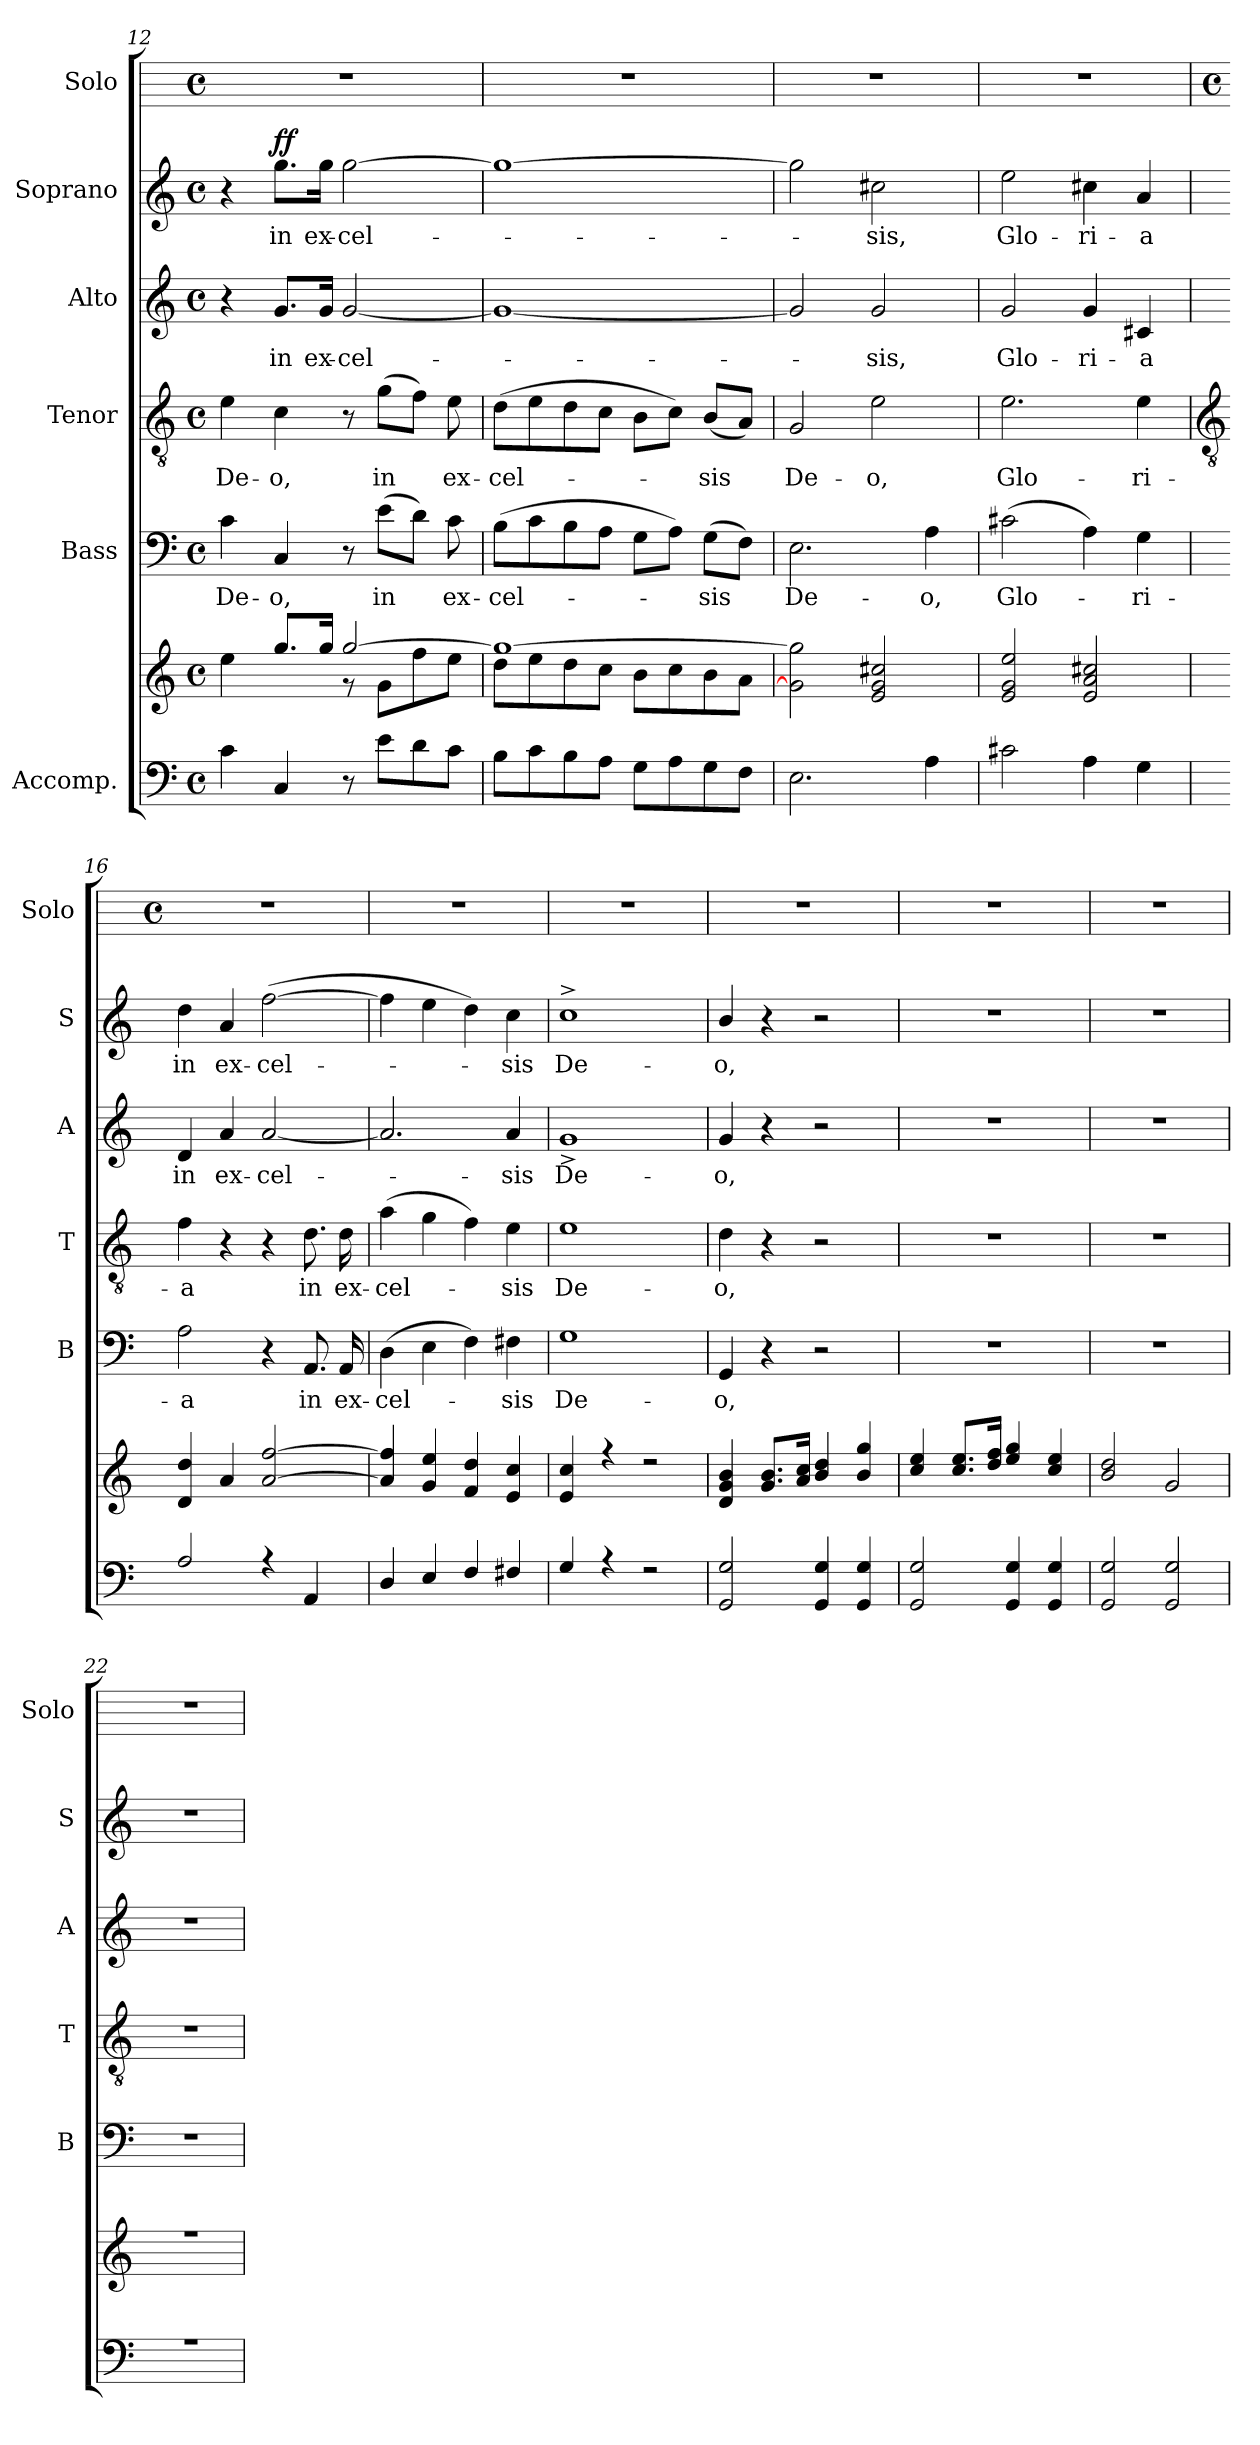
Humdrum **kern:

**kern	**kern	**kern	**text	**kern	**text	**kern	**text	**kern	**text	**dynam	**kern
*part6	*part6	*part5	*part5	*part4	*part4	*part3	*part3	*part2	*part2	*part2	*part1
*staff7	*staff6	*staff5	*staff5	*staff4	*staff4	*staff3	*staff3	*staff2	*staff2	*staff2	*staff1
*I"Accomp.	*	*I"Bass	*	*I"Tenor	*	*I"Alto	*	*I"Soprano	*	*	*I"Solo
*	*	*I'B	*	*I'T	*	*I'A	*	*I'S	*	*	*I'Solo
*clefF4	*clefG2	*clefF4	*	*clefGv2	*	*clefG2	*	*clefG2	*	*	*
*k[]	*k[]	*k[]	*	*k[]	*	*k[]	*	*k[]	*	*	*
*C:	*C:	*C:	*	*C:	*	*C:	*	*C:	*	*	*
*M4/4	*M4/4	*M4/4	*	*M4/4	*	*M4/4	*	*M4/4	*	*	*M4/4
*met(c)	*met(c)	*met(c)	*	*met(c)	*	*met(c)	*	*met(c)	*	*	*met(c)
=12	=12	=12	=12	=12	=12	=12	=12	=12	=12	=12	=12
*	*^	*	*	*	*	*	*	*	*	*	*
!	!	!	!	!LO:LY:b	!	!LO:LY:b	!	!	!	!	!	!
4c	4ryy	4ee\	4c	De-	4e	De-	4r	.	4r	.	.	1r
!	!	!	!	!LO:LY:b	!	!LO:LY:b	!	!LO:LY:b	!	!LO:LY:b	!LO:DY:b	!
4C	8.gg/L	4ryy	4C	-o,	4c	-o,	8.g/L	in	8.gg\L	in	ff	.
!	!	!	!	!	!	!	!	!LO:LY:b	!	!LO:LY:b	!	!
.	16gg/J	.	.	.	.	.	16g/Jk	ex-	16gg\Jk	ex-	.	.
!	!	!	!	!	!	!	!	!LO:LY:b	!	!LO:LY:b	!	!
8r	[2gg/	8r	8r	.	8r	.	[2g	-cel-	[2gg	-cel-	.	.
!	!	!	!	!LO:LY:b	!	!LO:LY:b	!	!	!	!	!	!
8eL	.	8g\L	(>8eL	in	(>8gL	in	.	.	.	.	.	.
8d	.	8ff\	8dJ)	.	8fJ)	.	.	.	.	.	.	.
!	!	!	!	!LO:LY:b	!	!LO:LY:b	!	!	!	!	!	!
8cJ	.	8ee\J	8c	ex-	8e	ex-	.	.	.	.	.	.
=13	=13	=13	=13	=13	=13	=13	=13	=13	=13	=13	=13	=13
!	!	!	!	!LO:LY:b	!	!LO:LY:b	!	!	!	!	!	!
8BL	1gg/_	8dd\L	(>8BL	-cel-	(>8dL	-cel-	1g_	.	1gg_	.	.	1r
8c	.	8ee\	8c	.	8e	.	.	.	.	.	.	.
8B	.	8dd\	8B	.	8d	.	.	.	.	.	.	.
8AJ	.	8cc\J	8AJ	.	8cJ	.	.	.	.	.	.	.
8GL	.	8b\L	8GL	.	8BL	.	.	.	.	.	.	.
8A	.	8cc\	8AJ)	.	8cJ)	.	.	.	.	.	.	.
!	!	!	!	!LO:LY:b	!	!LO:LY:b	!	!	!	!	!	!
8G	.	8b\	(>8GL	sis	(<8BL	sis	.	.	.	.	.	.
8FJ	.	8a\J	8FJ)	.	8AJ)	.	.	.	.	.	.	.
=14	=14	=14	=14	=14	=14	=14	=14	=14	=14	=14	=14	=14
!	!	!	!	!LO:LY:b	!	!LO:LY:b	!	!	!	!	!	!
2.E	2g\] 2gg\]	1ryy	2.E	De-	2G	De-	2g]	.	2gg]	.	.	1r
!	!	!	!	!	!	!LO:LY:b	!	!LO:LY:b	!	!LO:LY:b	!	!
.	2e/ 2g/ 2cc#X/	.	.	.	2e	-o,	2g	sis,	2cc#X	sis,	.	.
!	!	!	!	!LO:LY:b	!	!	!	!	!	!	!	!
4A	.	.	4A	-o,	.	.	.	.	.	.	.	.
=15	=15	=15	=15	=15	=15	=15	=15	=15	=15	=15	=15	=15
!	!	!	!	!LO:LY:b	!	!LO:LY:b	!	!LO:LY:b	!	!LO:LY:b	!	!
2c#X	2e/ 2g/ 2ee/	1ryy	(>2c#X	Glo-	2.e	Glo-	2g	Glo-	2ee	Glo-	.	1r
!	!	!	!	!	!	!	!	!LO:LY:b	!	!LO:LY:b	!	!
4A	2e/ 2a/ 2cc#X/	.	4A)	.	.	.	4g	-ri-	4cc#X	-ri-	.	.
!	!	!	!	!LO:LY:b	!	!LO:LY:b	!	!LO:LY:b	!	!LO:LY:b	!	!
4G	.	.	4G	ri-	4e	-ri-	4c#X	-a	4a	-a	.	.
!!LO:LB:g=z
=16	=16	=16	=16	=16	=16	=16	=16	=16	=16	=16	=16	=16
*	*	*	*	*	*clefGv2	*	*	*	*	*	*	*
*	*	*	*	*	*	*	*	*	*	*	*	*M4/4
*	*	*	*	*	*	*	*	*	*	*	*	*met(c)
*^	*	*	*	*	*	*	*	*	*	*	*	*
!	!	!	!	!	!LO:LY:b	!	!LO:LY:b	!	!LO:LY:b	!	!LO:LY:b	!	!
2A	1ryy	4d 4dd	1ryy	2A	-a	4f	-a	4d	in	4dd	in	.	1r
!	!	!	!	!	!	!	!	!	!LO:LY:b	!	!LO:LY:b	!	!
.	.	4a	.	.	.	4r	.	4a	ex-	4a	ex-	.	.
!	!	!	!	!	!	!	!	!	!LO:LY:b	!	!LO:LY:b	!	!
4r	.	[2a [2ff	.	4r	.	4r	.	[2a	-cel-	(>[2ff	-cel-	.	.
!	!	!	!	!	!LO:LY:b	!	!LO:LY:b	!	!	!	!	!	!
4AA	.	.	.	8.AA	in	8.d	in	.	.	.	.	.	.
!	!	!	!	!	!LO:LY:b	!	!LO:LY:b	!	!	!	!	!	!
.	.	.	.	16AA	ex-	16d	ex-	.	.	.	.	.	.
=17	=17	=17	=17	=17	=17	=17	=17	=17	=17	=17	=17	=17	=17
!	!	!	!	!	!LO:LY:b	!	!LO:LY:b	!	!	!	!	!	!
4D	1ryy	4a] 4ff]	1ryy	(>4D	-cel-	(>4a	-cel-	2.a]	.	4ff]	.	.	1r
4E	.	4g 4ee	.	4E	.	4g	.	.	.	4ee	.	.	.
4F	.	4f 4dd	.	4F)	.	4f)	.	.	.	4dd)	.	.	.
!	!	!	!	!	!LO:LY:b	!	!LO:LY:b	!	!LO:LY:b	!	!LO:LY:b	!	!
4F#X	.	4e 4cc	.	4F#X	sis	4e	sis	4a	sis	4cc	sis	.	.
=18	=18	=18	=18	=18	=18	=18	=18	=18	=18	=18	=18	=18	=18
!	!	!	!	!	!LO:LY:b	!	!LO:LY:b	!	!LO:LY:b	!	!LO:LY:b	!	!
4G	1ryy	4e 4cc	1ryy	1G	De-	1e	De-	1g^	De-	1cc^	De-	.	1r
4r	.	4r	.	.	.	.	.	.	.	.	.	.	.
2r	.	2r	.	.	.	.	.	.	.	.	.	.	.
=19	=19	=19	=19	=19	=19	=19	=19	=19	=19	=19	=19	=19	=19
!	!	!	!	!	!LO:LY:b	!	!LO:LY:b	!	!LO:LY:b	!	!LO:LY:b	!	!
2GG 2G	1ryy	4d 4g 4b	1ryy	4GG	-o,	4d	-o,	4g	-o,	4b/	-o,	.	1r
.	.	8.g 8.bL	.	4r	.	4r	.	4r	.	4r	.	.	.
.	.	16a 16ccJ	.	.	.	.	.	.	.	.	.	.	.
4GG 4G	.	4b 4dd	.	2r	.	2r	.	2r	.	2r	.	.	.
4GG 4G	.	4b 4gg	.	.	.	.	.	.	.	.	.	.	.
=20	=20	=20	=20	=20	=20	=20	=20	=20	=20	=20	=20	=20	=20
2GG 2G	1ryy	4cc 4ee	1ryy	1r	.	1r	.	1r	.	1r	.	.	1r
.	.	8.cc 8.eeL	.	.	.	.	.	.	.	.	.	.	.
.	.	16dd 16ffJ	.	.	.	.	.	.	.	.	.	.	.
4GG 4G	.	4ee 4gg	.	.	.	.	.	.	.	.	.	.	.
4GG 4G	.	4cc 4ee	.	.	.	.	.	.	.	.	.	.	.
=21	=21	=21	=21	=21	=21	=21	=21	=21	=21	=21	=21	=21	=21
2GG 2G	1ryy	2b 2dd	1ryy	1r	.	1r	.	1r	.	1r	.	.	1r
2GG 2G	.	2g	.	.	.	.	.	.	.	.	.	.	.
=22	=22	=22	=22	=22	=22	=22	=22	=22	=22	=22	=22	=22	=22
1r	1ryy	1r	1ryy	1r	.	1r	.	1r	.	1r	.	.	1r
*v	*v	*	*	*	*	*	*	*	*	*	*	*	*
*	*v	*v	*	*	*	*	*	*	*	*	*	*
=	=	=	=	=	=	=	=	=	=	=	=
*-	*-	*-	*-	*-	*-	*-	*-	*-	*-	*-	*-
